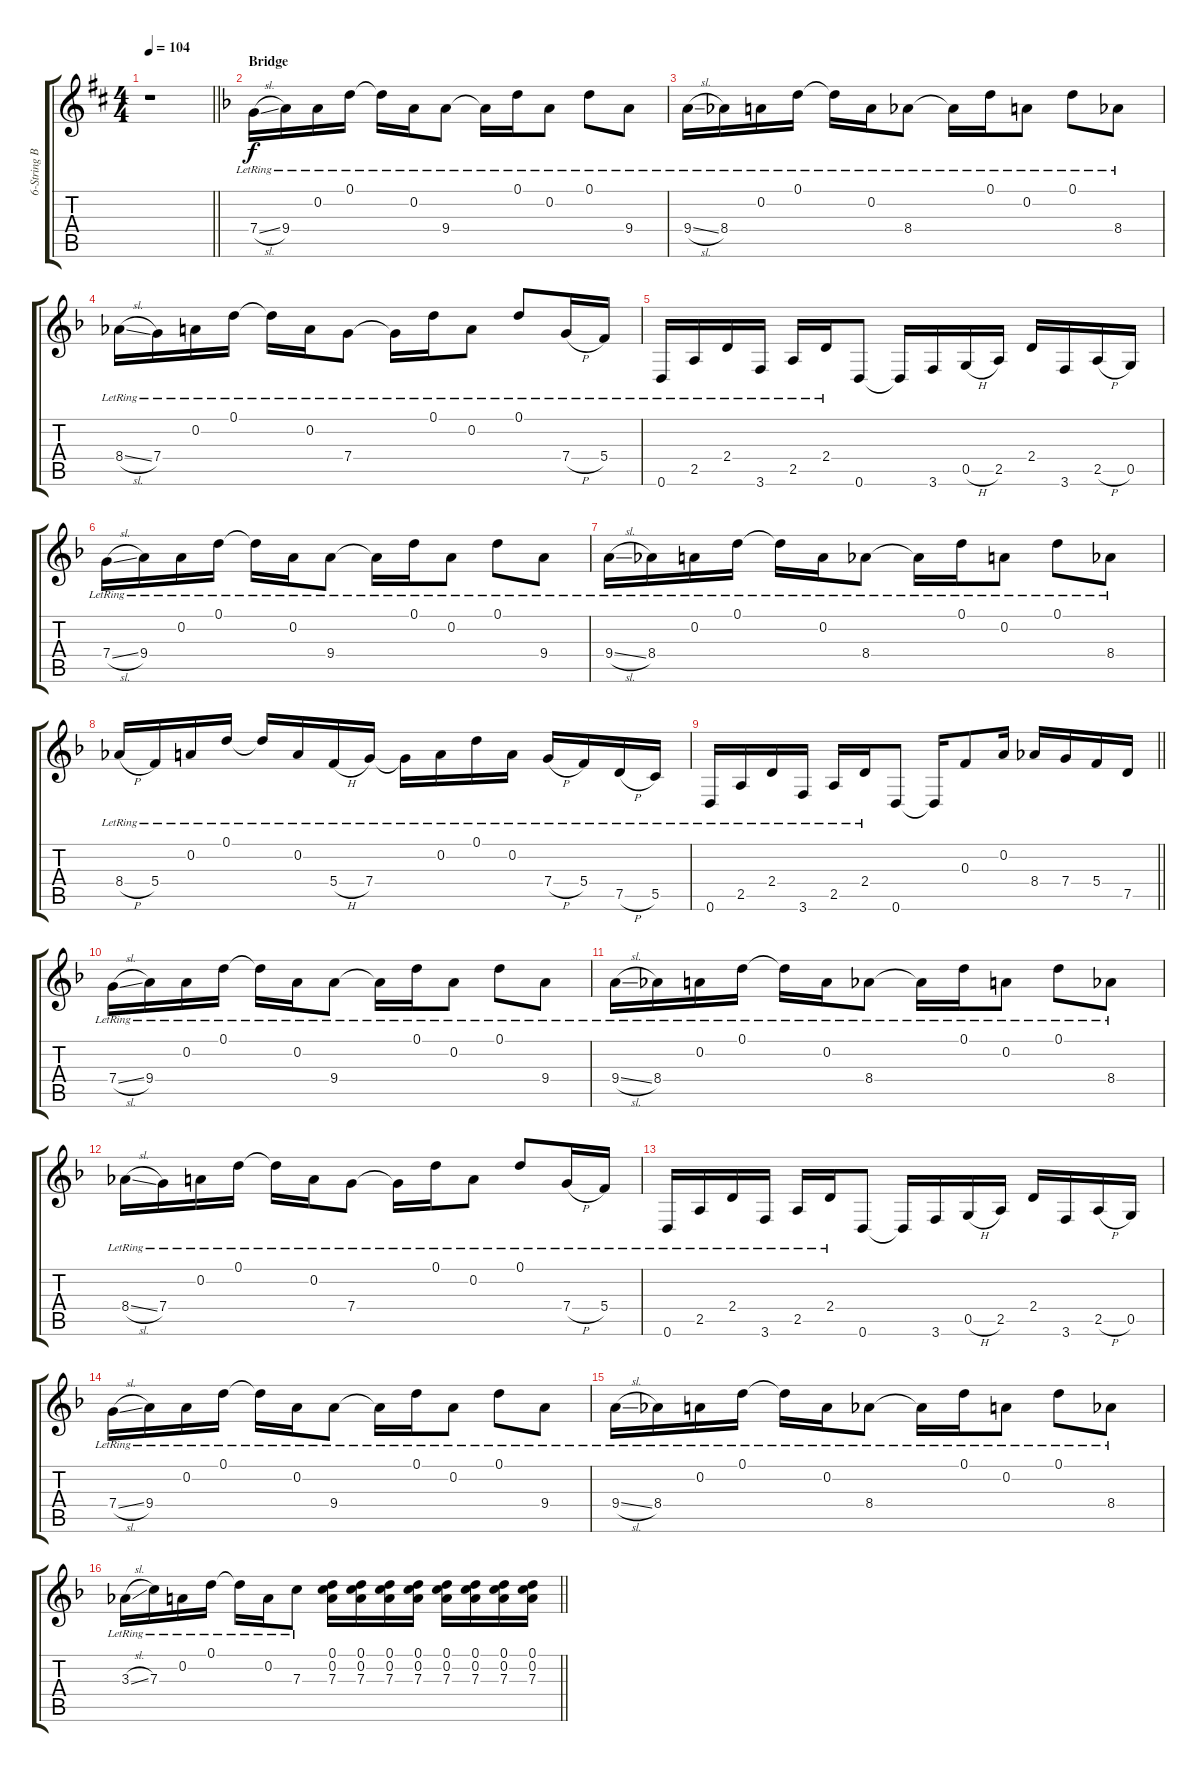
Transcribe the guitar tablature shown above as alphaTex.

\track ("6-String Banjo" "6-String B") {instrument banjo}
\staff {score tabs}
\tuning (D4 A3 F3 C3 G2 D2) {hide}
\displaytranspose 12
\ts (4 4)
\tempo 104
\clef g2
\barLineRight lightlight
\ks bminor
r.1{dy f} |
\section ("" "Bridge")
\ks dminor
7.4{sl lr}.16 9.4{lr}.16 0.2{lr}.16 0.1{lr}.16 0.1{lr t}.16 0.2{lr}.16 9.4{lr}.8 9.4{lr t}.16 0.1{lr}.16 0.2{lr}.8 0.1{lr}.8 9.4{lr}.8 |
9.4{sl lr}.16 8.4{lr}.16 0.2{lr}.16 0.1{lr}.16 0.1{lr t}.16 0.2{lr}.16 8.4{lr}.8 8.4{lr t}.16 0.1{lr}.16 0.2{lr}.8 0.1{lr}.8 8.4{lr}.8 |
8.4{sl lr}.16 7.4{lr}.16 0.2{lr}.16 0.1{lr}.16 0.1{lr t}.16 0.2{lr}.16 7.4{lr}.8 7.4{lr t}.16 0.1{lr}.16 0.2{lr}.8 0.1{lr}.8 7.4{h lr}.16 5.4{lr}.16 |
0.6{lr}.16 2.5{lr}.16 2.4{lr}.16 3.6{lr}.16 2.5{lr}.16 2.4{lr}.16 0.6.8 0.6{t}.16 3.6.16 0.5{h}.16 2.5.16 2.4.16 3.6.16 2.5{h}.16 0.5.16 |
7.4{sl lr}.16 9.4{lr}.16 0.2{lr}.16 0.1{lr}.16 0.1{lr t}.16 0.2{lr}.16 9.4{lr}.8 9.4{lr t}.16 0.1{lr}.16 0.2{lr}.8 0.1{lr}.8 9.4{lr}.8 |
9.4{sl lr}.16 8.4{lr}.16 0.2{lr}.16 0.1{lr}.16 0.1{lr t}.16 0.2{lr}.16 8.4{lr}.8 8.4{lr t}.16 0.1{lr}.16 0.2{lr}.8 0.1{lr}.8 8.4{lr}.8 |
8.4{h lr}.16 5.4{lr}.16 0.2{lr}.16 0.1{lr}.16 0.1{lr t}.16 0.2{lr}.16 5.4{h lr}.16 7.4{lr}.16 7.4{lr t}.16 0.2{lr}.16 0.1{lr}.16 0.2{lr}.16 7.4{h lr}.16 5.4{lr}.16 7.5{h lr}.16 5.5{lr}.16 |
\barLineRight lightlight
0.6{lr}.16 2.5{lr}.16 2.4{lr}.16 3.6{lr}.16 2.5{lr}.16 2.4{lr}.16 0.6.8 0.6{t}.16 0.3.8 0.2.16 8.4.16 7.4.16 5.4.16 7.5.16 |
7.4{sl lr}.16 9.4{lr}.16 0.2{lr}.16 0.1{lr}.16 0.1{lr t}.16 0.2{lr}.16 9.4{lr}.8 9.4{lr t}.16 0.1{lr}.16 0.2{lr}.8 0.1{lr}.8 9.4{lr}.8 |
9.4{sl lr}.16 8.4{lr}.16 0.2{lr}.16 0.1{lr}.16 0.1{lr t}.16 0.2{lr}.16 8.4{lr}.8 8.4{lr t}.16 0.1{lr}.16 0.2{lr}.8 0.1{lr}.8 8.4{lr}.8 |
8.4{sl lr}.16 7.4{lr}.16 0.2{lr}.16 0.1{lr}.16 0.1{lr t}.16 0.2{lr}.16 7.4{lr}.8 7.4{lr t}.16 0.1{lr}.16 0.2{lr}.8 0.1{lr}.8 7.4{h lr}.16 5.4{lr}.16 |
0.6{lr}.16 2.5{lr}.16 2.4{lr}.16 3.6{lr}.16 2.5{lr}.16 2.4{lr}.16 0.6.8 0.6{t}.16 3.6.16 0.5{h}.16 2.5.16 2.4.16 3.6.16 2.5{h}.16 0.5.16 |
7.4{sl lr}.16 9.4{lr}.16 0.2{lr}.16 0.1{lr}.16 0.1{lr t}.16 0.2{lr}.16 9.4{lr}.8 9.4{lr t}.16 0.1{lr}.16 0.2{lr}.8 0.1{lr}.8 9.4{lr}.8 |
9.4{sl lr}.16 8.4{lr}.16 0.2{lr}.16 0.1{lr}.16 0.1{lr t}.16 0.2{lr}.16 8.4{lr}.8 8.4{lr t}.16 0.1{lr}.16 0.2{lr}.8 0.1{lr}.8 8.4{lr}.8 |
\barLineRight lightlight
3.3{sl lr}.16 7.3{lr}.16 0.2{lr}.16 0.1{lr}.16 0.1{lr t}.16 0.2{lr}.16 7.3{lr}.8 (0.1 0.2 7.3).16 (0.1 0.2 7.3).16 (0.1 0.2 7.3).16 (0.1 0.2 7.3).16 (0.1 0.2 7.3).16 (0.1 0.2 7.3).16 (0.1 0.2 7.3).16 (0.1 0.2 7.3).16
